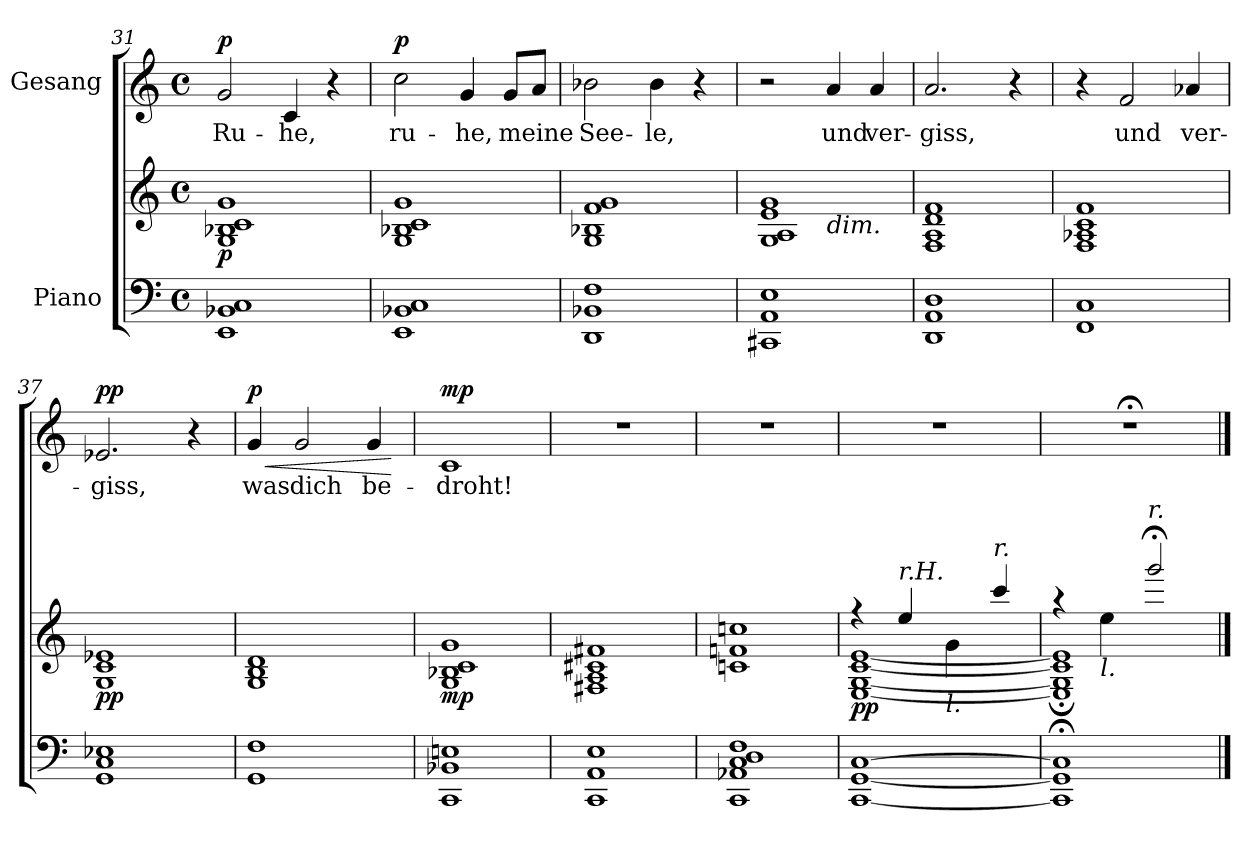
**kern	**kern	**dynam	**kern	**text	**dynam
*part2	*part2	*part2	*part1	*part1	*part1
*staff3	*staff2	*staff2/3	*staff1	*staff1	*staff1
*I"Piano	*	*	*I"Gesang	*	*
*clefF4	*clefG2	*	*clefG2	*	*
*k[]	*k[]	*	*k[]	*	*
*M4/4	*M4/4	*	*M4/4	*	*
*met(c)	*met(c)	*	*met(c)	*	*
*MM48	*MM48	*	*MM48	*	*
=31	=31	=31	=31	=31	=31
!	!	!LO:DY:b	!	!LO:LY:b	!LO:DY:b
1EE 1BB-X 1C	1G 1B-X 1c 1g	p	2g/	Ru-	p
!	!	!	!	!LO:LY:b	!
.	.	.	4c/	-he,	.
.	.	.	4r	.	.
=32	=32	=32	=32	=32	=32
!	!	!	!	!LO:LY:b	!LO:DY:b
1EE 1BB-X 1C	1G 1B-X 1c 1g	.	2cc\	ru-	p
!	!	!	!	!LO:LY:b	!
.	.	.	4g/	-he,	.
*	*	*	*MM46	*	*
!	!	!	!	!LO:LY:b	!
.	.	.	8g/L	meine	.
.	.	.	8a/J	.	.
=33	=33	=33	=33	=33	=33
*	*	*	*MM48	*	*
!	!	!	!	!LO:LY:b	!
1DD 1BB-X 1F	1G 1B-X 1f 1g	.	2b-X\	See-	.
!	!	!	!	!LO:LY:b	!
.	.	.	4b-\	-le,	.
.	.	.	4r	.	.
=34	=34	=34	=34	=34	=34
*	*^	*	*	*	*
1CC#X 1AA 1E	1G 1A 1e 1g	2ryy	.	2r	.	.
!	!	!LO:TX:b:i:t=dim.	!	!	!	!
!	!	!	!	!	!LO:LY:b	!
.	.	2ryy	.	4a/	und	.
!	!	!	!	!	!LO:LY:b	!
.	.	.	.	4a/	ver-	.
*	*v	*v	*	*	*	*
=35	=35	=35	=35	=35	=35
!	!	!	!	!LO:LY:b	!
1DD 1AA 1D	1F 1A 1d 1f	.	2.a/	-giss,	.
.	.	.	4r	.	.
=36	=36	=36	=36	=36	=36
1FF 1C	1F 1A-X 1c 1f	.	4r	.	.
!	!	!	!	!LO:LY:b	!
.	.	.	2f/	und	.
!	!	!	!	!LO:LY:b	!
.	.	.	4a-X/	ver-	.
!!LO:LB:g=z
=37	=37	=37	=37	=37	=37
!	!	!LO:DY:b	!	!LO:LY:b	!LO:DY:b
1GG 1C 1E-X	1G 1c 1e-X	pp	2.e-X/	-giss,	pp
.	.	.	4r	.	.
=38	=38	=38	=38	=38	=38
!	!	!	!	!LO:LY:b	!LO:HP:b
!	!	!	!	!	!LO:DY:n=1:b
1GG 1F	1G 1B 1d	.	4g/	was	< p
*	*	*	*MM47	*	*
!	!	!	!	!LO:LY:b	!
.	.	.	2g/	dich	.
*	*	*	*MM46	*	*
!	!	!	!	!LO:LY:b	!
.	.	.	4g/	be-	.
.	.	.	.	.	[
=39	=39	=39	=39	=39	=39
*	*	*	*MM48	*	*
!	!	!LO:DY:b	!	!LO:LY:b	!LO:DY:b
1CC 1BB-X 1En	1G 1B-X 1c 1g	mp	1c	-droht!	mp
=40	=40	=40	=40	=40	=40
1CC 1AA 1E	1F#X 1A 1c#X 1f#X	.	1r	.	.
=41	=41	=41	=41	=41	=41
1CC 1AA-X 1C 1D 1F	1cn 1fn 1ccn	.	1r	.	.
=42	=42	=42	=42	=42	=42
*	*^	*	*	*	*
!	!	!	!LO:DY:b	!	!	!
*	*	*	*	*^	*	*
*	*	*	*	*	*^	*	*
[1CC [1GG [1C	4r	[1E [1G [1c [1e	pp	1r	2ryy	2.ryy	.	.
!	!LO:TX:a:i:t=r.H.	!	!	!	!	!	!	!
.	4ee/	.	.	.	.	.	.	.
*	*	*	*	*MM47	*	*	*	*
!	!LO:TX:b:i:t=l.	!	!	!	!	!	!	!
.	4g\	.	.	.	2ryy	.	.	.
*	*	*	*	*MM46	*	*	*	*
!	!LO:TX:a:i:t=r.	!	!	!	!	!	!	!
.	4ccc/	.	.	.	.	4ryy	.	.
*	*	*	*	*	*v	*v	*	*
=43	=43	=43	=43	=43	=43	=43	=43
1CC]; 1GG]; 1C];	4r	1E]; 1G]; 1c]; 1e];	.	1r;<	4ryy	.	.
*	*	*	*	*MM44	*	*	*
!	!LO:TX:b:i:t=l.	!	!	!	!	!	!
.	4ee\	.	.	.	2.ryy	.	.
!	!LO:TX:a:i:t=r.	!	!	!	!	!	!
.	2ggg;/	.	.	.	.	.	.
*	*v	*v	*	*	*	*	*
*	*	*	*v	*v	*	*
==	==	==	==	==	==
*-	*-	*-	*-	*-	*-
